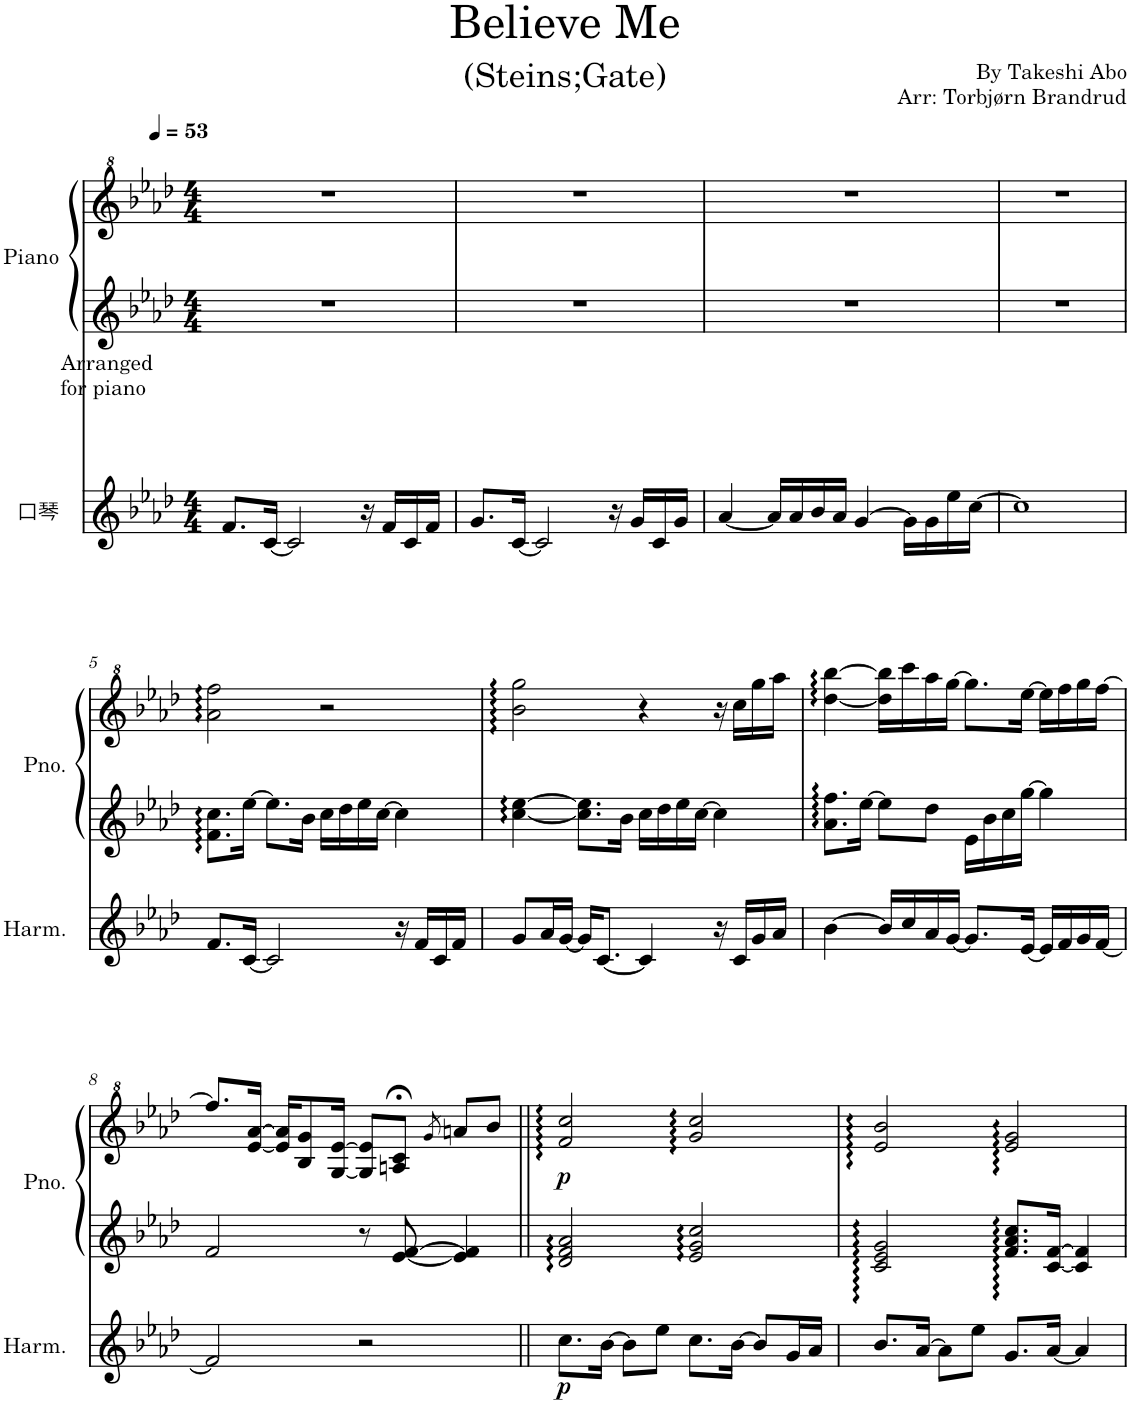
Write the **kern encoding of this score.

**kern	**dynam	**kern	**kern	**dynam
*part2	*part2	*part1	*part1	*part1
*staff3	*staff3	*staff2	*staff1	*staff1/2
*I"口琴	*	*I"Piano	*	*
*	*	*I'Pno.	*	*
*clefG2	*	*clefG2	*clefG^2	*
*k[b-e-a-d-]	*	*k[b-e-a-d-]	*k[b-e-a-d-]	*
*M4/4	*	*M4/4	*M4/4	*
*MM53	*	*MM53	*MM53	*
=1	=1	=1	=1	=1
!LO:TX:a:t=Arranged	!	!	!	!
!LO:TX:a:t=for piano	!	!	!	!
8.f/L	.	1r	1r	.
[16c/Jk	.	.	.	.
2c/]	.	.	.	.
16r	.	.	.	.
16f/LL	.	.	.	.
16c/	.	.	.	.
16f/JJ	.	.	.	.
=2	=2	=2	=2	=2
8.g/L	.	1r	1r	.
[16c/Jk	.	.	.	.
2c/]	.	.	.	.
16r	.	.	.	.
16g/LL	.	.	.	.
16c/	.	.	.	.
16g/JJ	.	.	.	.
=3	=3	=3	=3	=3
[4a-/	.	1r	1r	.
16a-/LL]	.	.	.	.
16a-/	.	.	.	.
16b-/	.	.	.	.
16a-/JJ	.	.	.	.
[4g/	.	.	.	.
16g\LL]	.	.	.	.
16g\	.	.	.	.
16ee-\	.	.	.	.
[16cc\JJ	.	.	.	.
=4	=4	=4	=4	=4
1cc]	.	1r	1r	.
!!LO:LB:g=z
=5	=5	=5	=5	=5
8.f/L	.	8.f\ 8.cc\L	2aa-\ 2fff\	.
[16c/Jk	.	[16ee-\Jk	.	.
2c/]	.	8.ee-\L]	.	.
.	.	16b-\Jk	.	.
.	.	16cc\LL	2r	.
.	.	16dd-\	.	.
.	.	16ee-\	.	.
.	.	[16cc\JJ	.	.
16r	.	4cc\]	.	.
16f/LL	.	.	.	.
16c/	.	.	.	.
16f/JJ	.	.	.	.
=6	=6	=6	=6	=6
8g/L	.	[4cc\ [4ee-\	2bb-\ 2ggg\	.
16a-/L	.	.	.	.
[16g/JJ	.	.	.	.
16g/KL]	.	8.cc\] 8.ee-\]L	.	.
[8.c/J	.	.	.	.
.	.	16b-\Jk	.	.
4c/]	.	16cc\LL	4r	.
.	.	16dd-\	.	.
.	.	16ee-\	.	.
.	.	[16cc\JJ	.	.
16r	.	4cc\]	16r	.
16c/LL	.	.	16ccc\LL	.
16g/	.	.	16ggg\	.
16a-/JJ	.	.	16aaa-\JJ	.
=7	=7	=7	=7	=7
[4b-\	.	8.a-\ 8.ff\L	[4ddd-\ [4bbb-\	.
.	.	[16ee-\Jk	.	.
16b-/LL]	.	8ee-\L]	16ddd-\] 16bbb-\]LL	.
16cc/	.	.	16cccc\	.
16a-/	.	8dd-\J	16aaa-\	.
[16g/JJ	.	.	[16ggg\JJ	.
8.g/L]	.	16e-\LL	8.ggg\L]	.
.	.	16b-\	.	.
.	.	16cc\	.	.
[16e-/Jk	.	[16gg\JJ	[16eee-\Jk	.
16e-/LL]	.	4gg\]	16eee-\LL]	.
16f/	.	.	16fff\	.
16g/	.	.	16ggg\	.
[16f/JJ	.	.	[16fff\JJ	.
!!LO:LB:g=z
=8	=8	=8	=8	=8
2f/]	.	2f/	8.fff/L]	.
.	.	.	[16ee-/ [16aa-/Jk	.
.	.	.	16ee-/] 16aa-/]KL	.
.	.	.	8b-/ 8gg/	.
.	.	.	[16g/ [16ee-/Jk	.
2r	.	8r	8g/] 8ee-/]L	.
.	.	[8e-/ [8f/	8an/;< 8cc/;<J	.
.	.	.	8qgg/	.
.	.	4e-/] 4f/]	8aan/L	.
.	.	.	8bb-/J	.
=9||	=9||	=9||	=9||	=9||
!	!LO:DY:b	!	!	!LO:DY:b
8.cc\L	p	2d-/ 2f/ 2a-/	2ff/ 2ccc/	p
[16b-\Jk	.	.	.	.
8b-\L]	.	.	.	.
8ee-\J	.	.	.	.
8.cc\L	.	2e-/ 2g/ 2cc/	2gg/ 2ccc/	.
[16b-\Jk	.	.	.	.
8b-/L]	.	.	.	.
16g/L	.	.	.	.
16a-/JJ	.	.	.	.
=10	=10	=10	=10	=10
8.b-/L	.	2c/ 2e-/ 2g/	2ee-/ 2bb-/	.
[16a-/Jk	.	.	.	.
8a-\L]	.	.	.	.
8ee-\J	.	.	.	.
8.g/L	.	8.f/ 8.a-/ 8.cc/L	2ee-/ 2gg/	.
[16a-/Jk	.	[16c/ [16f/Jk	.	.
4a-/]	.	4c/] 4f/]	.	.
=	=	=	=	=
*-	*-	*-	*-	*-
